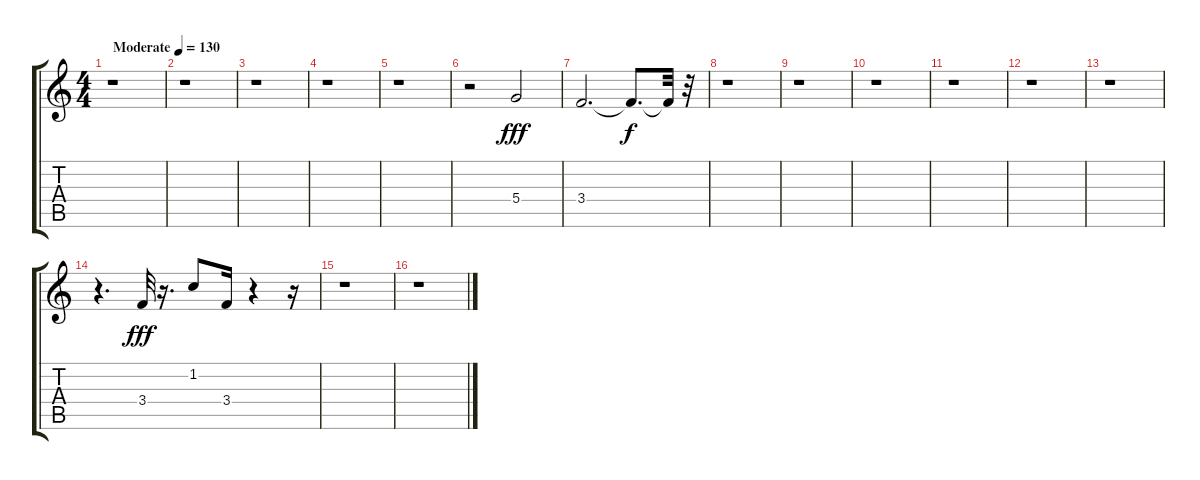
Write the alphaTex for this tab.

\track "" {instrument electricguitarclean}
\staff {score tabs}
\tuning (E4 B3 G3 D3 A2 E2) {hide}
\ts (4 4)
\tempo (130 "Moderate")
\clef g2
\ks c
r.1{dy fff instrument electricguitarclean} |
r.1 |
r.1 |
r.1 |
r.1 |
r.2 5.4.2 |
3.4.2{d} 3.4{t}.8{d dy f} 3.4{t}.32 r.32 |
r.1 |
r.1 |
r.1 |
r.1 |
r.1 |
r.1 |
r.4{d} 3.4.32{dy fff volume 14} r.16{d} 1.2.8 3.4.16 r.4 r.16 |
r.1 |
r.1
